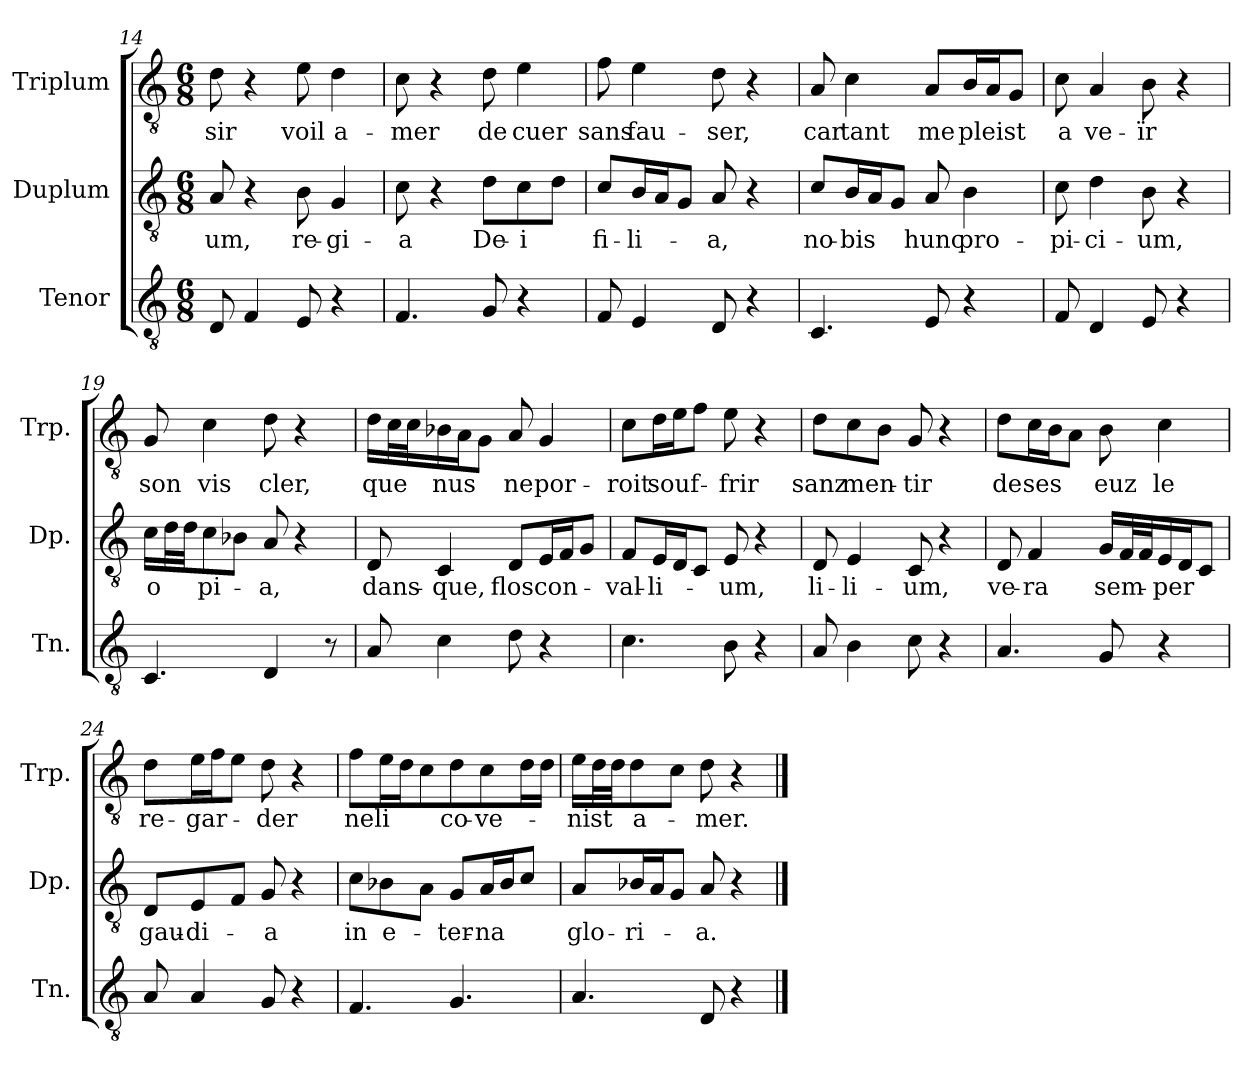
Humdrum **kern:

**kern	**kern	**text	**kern	**text
*part3	*part2	*part2	*part1	*part1
*staff3	*staff2	*staff2	*staff1	*staff1
*I"Tenor	*I"Duplum	*	*I"Triplum	*
*I'Tn.	*I'Dp.	*	*I'Trp.	*
*clefGv2	*clefGv2	*	*clefGv2	*
*k[]	*k[]	*	*k[]	*
*M6/8	*M6/8	*	*M6/8	*
=14	=14	=14	=14	=14
!	!	!LO:LY:b	!	!LO:LY:b
8D/	8A/	-um,	8d\	-sir
4F/	4r	.	4r	.
!	!	!LO:LY:b	!	!LO:LY:b
8E/	8B\	re-	8e\	voil
!	!	!LO:LY:b	!	!LO:LY:b
4r	4G/	-gi-	4d\	a-
=15	=15	=15	=15	=15
!	!	!LO:LY:b	!	!LO:LY:b
4.F/	8c\	-a	8c\	-mer
.	4r	.	4r	.
!	!	!LO:LY:b	!	!LO:LY:b
8G/	8d\L	De-	8d\	de
!	!	!LO:LY:b	!	!LO:LY:b
4r	8c\	-i	4e\	cuer
.	8d\J	.	.	.
=16	=16	=16	=16	=16
!	!	!LO:LY:b	!	!LO:LY:b
8F/	8c/L	fi-	8f\	sans
!	!	!LO:LY:b	!	!LO:LY:b
4E/	16B/L	-li-	4e\	fau-
.	16A/J	.	.	.
.	8G/J	.	.	.
!	!	!LO:LY:b	!	!LO:LY:b
8D/	8A/	-a,	8d\	-ser,
4r	4r	.	4r	.
!!LO:PB:g=z
=17	=17	=17	=17	=17
!	!	!LO:LY:b	!	!LO:LY:b
4.C/	8c/L	no-	8A/	car
!	!	!LO:LY:b	!	!LO:LY:b
.	16B/L	-bis	4c\	tant
.	16A/J	.	.	.
.	8G/J	.	.	.
!	!	!LO:LY:b	!	!LO:LY:b
8E/	8A/	hunc	8A/L	me
!	!	!LO:LY:b	!	!LO:LY:b
4r	4B\	pro-	16B/L	pleist
.	.	.	16A/J	.
.	.	.	8G/J	.
=18	=18	=18	=18	=18
!	!	!LO:LY:b	!	!LO:LY:b
8F/	8c\	-pi-	8c\	a
!	!	!LO:LY:b	!	!LO:LY:b
4D/	4d\	-ci-	4A/	ve-
!	!	!LO:LY:b	!	!LO:LY:b
8E/	8B\	-um,	8B\	-ïr
4r	4r	.	4r	.
=19	=19	=19	=19	=19
!	!	!LO:LY:b	!	!LO:LY:b
4.C/	16c\LL	o	8G/	son
*	*tremolo	*	*	*
.	32d\	.	.	.
.	32d\JJJ	.	.	.
*	*Xtremolo	*	*	*
!	!	!LO:LY:b	!	!LO:LY:b
.	8c\	pi-	4c\	vis
.	8B-i\J	.	.	.
!	!	!LO:LY:b	!	!LO:LY:b
4D/	8A/	-a,	8d\	cler,
.	4r	.	4r	.
8r	.	.	.	.
=20	=20	=20	=20	=20
!	!	!LO:LY:b	!	!LO:LY:b
8A/	8D/	dans-	16d\LL	que
*	*	*	*tremolo	*
.	.	.	32c\	.
.	.	.	32c\	.
*	*	*	*Xtremolo	*
!	!	!LO:LY:b	!	!LO:LY:b
4c\	4C/	-que,	16B-i\	nus
.	.	.	16A\J	.
.	.	.	8G\J	.
!	!	!LO:LY:b	!	!LO:LY:b
8d\	8D/L	flos	8A/	ne
!	!	!LO:LY:b	!	!LO:LY:b
4r	16E/L	con-	4G/	por-
.	16F/J	.	.	.
.	8G/J	.	.	.
=21	=21	=21	=21	=21
!	!	!LO:LY:b	!	!LO:LY:b
4.c\	8F/L	-val-	8c\L	-roit
!	!	!LO:LY:b	!	!LO:LY:b
.	16E/L	-li-	16d\L	souf-
.	16D/J	.	16e\J	.
.	8C/J	.	8f\J	.
!	!	!LO:LY:b	!	!LO:LY:b
8B\	8E/	-um,	8e\	-frir
4r	4r	.	4r	.
!!LO:LB:g=z
=22	=22	=22	=22	=22
!	!	!LO:LY:b	!	!LO:LY:b
8A/	8D/	li-	8d\L	sanz
!	!	!LO:LY:b	!	!LO:LY:b
4B\	4E/	-li-	8c\	men-
.	.	.	8B\J	.
!	!	!LO:LY:b	!	!LO:LY:b
8c\	8C/	-um,	8G/	-tir
4r	4r	.	4r	.
=23	=23	=23	=23	=23
!	!	!LO:LY:b	!	!LO:LY:b
4.A/	8D/	ve-	8d\L	de
!	!	!LO:LY:b	!	!LO:LY:b
.	4F/	-ra	16c\L	ses
.	.	.	16B\J	.
.	.	.	8A\J	.
!	!	!LO:LY:b	!	!LO:LY:b
8G/	16G/LL	sem-	8B\	euz
*	*tremolo	*	*	*
.	32F/	.	.	.
.	32F/	.	.	.
*	*Xtremolo	*	*	*
!	!	!LO:LY:b	!	!LO:LY:b
4r	16E/	-per	4c\	le
.	16D/J	.	.	.
.	8C/J	.	.	.
=24	=24	=24	=24	=24
!	!	!LO:LY:b	!	!LO:LY:b
8A/	8D/L	gau-	8d\L	re-
!	!	!LO:LY:b	!	!LO:LY:b
4A/	8E/	-di-	16e\L	-gar-
.	.	.	16f\J	.
.	8F/J	.	8e\J	.
!	!	!LO:LY:b	!	!LO:LY:b
8G/	8G/	-a	8d\	-der
4r	4r	.	4r	.
=25	=25	=25	=25	=25
!	!	!LO:LY:b	!	!LO:LY:b
4.F/	8c\L	in	8f\L	ne
!	!	!LO:LY:b	!	!LO:LY:b
.	8B-i\	e-	16e\L	li
.	.	.	16d\J	.
.	8A\J	.	8c\J	.
!	!	!LO:LY:b	!	!LO:LY:b
4.G/	8G/L	-ter-	8d\L	co-
!	!	!LO:LY:b	!	!LO:LY:b
.	16A/L	-na	8c\	-ve-
.	16B-i/J	.	.	.
*	*	*	*tremolo	*
.	8c/J	.	16d\	.
.	.	.	16d\JJ	.
*	*	*	*Xtremolo	*
=26	=26	=26	=26	=26
!	!	!LO:LY:b	!	!LO:LY:b
4.A/	8A/L	glo-	16e\LL	-nist
*	*	*	*tremolo	*
.	.	.	32d\	.
.	.	.	32d\JJJ	.
*	*	*	*Xtremolo	*
!	!	!LO:LY:b	!	!LO:LY:b
.	16B-i/L	-ri-	8d\	a-
.	16A/J	.	.	.
.	8G/J	.	8c\J	.
!	!	!LO:LY:b	!	!LO:LY:b
8D/	8A/	-a.	8d\	-mer.
4r	4r	.	4r	.
==	==	==	==	==
*-	*-	*-	*-	*-
